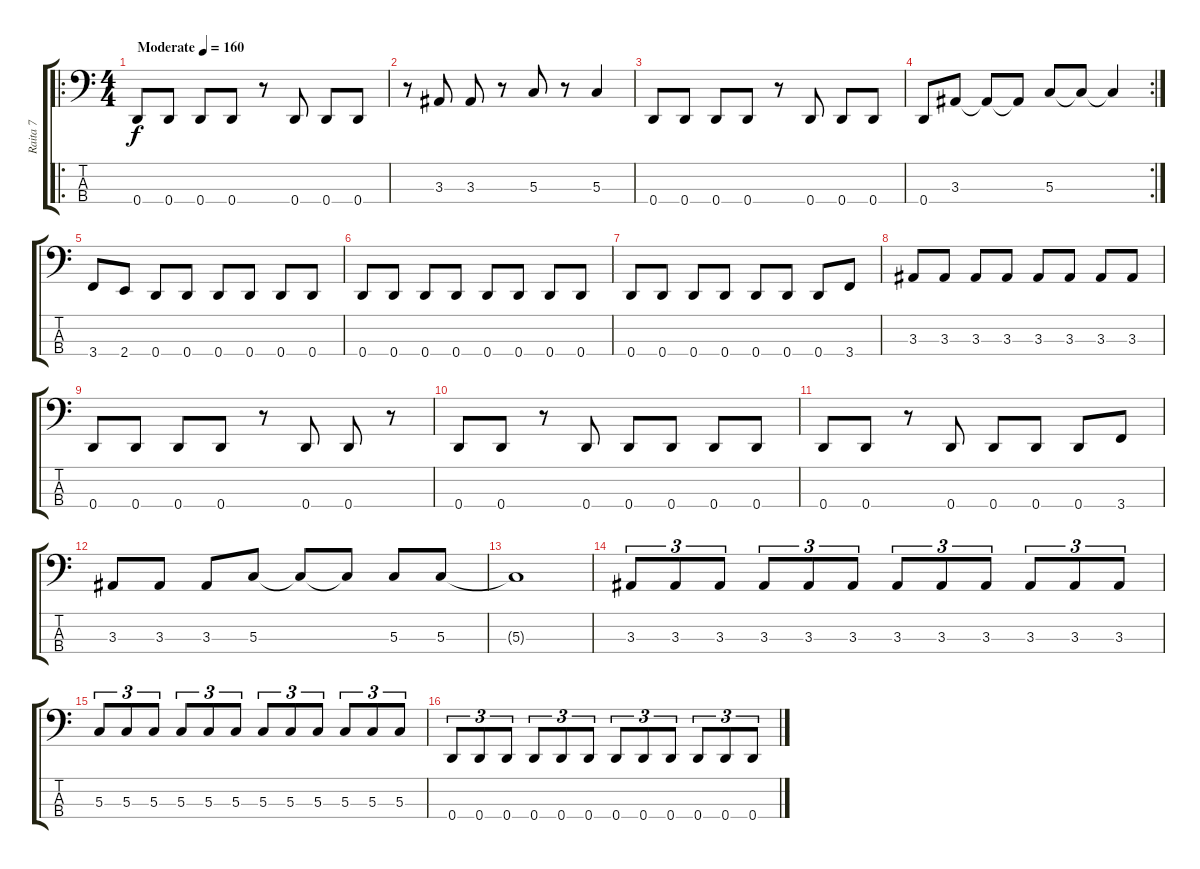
\track ("Raita 7" "Raita 7") {instrument electricbassfinger}
\staff {score tabs}
\tuning (F2 C2 G1 D1) {hide}
\ro
\ts (4 4)
\tempo (160 "Moderate")
\clef f4
\ks c
0.4.8{dy f instrument electricbassfinger} 0.4.8 0.4.8 0.4.8 r.8 0.4.8 0.4.8 0.4.8 |
r.8 3.3.8 3.3.8 r.8 5.3.8 r.8 5.3.4 |
0.4.8 0.4.8 0.4.8 0.4.8 r.8 0.4.8 0.4.8 0.4.8 |
\rc 2
0.4.8 3.3.8 3.3{t}.8 3.3{t}.8 5.3.8 5.3{t}.8 5.3{t}.4 |
3.4.8 2.4.8 0.4.8 0.4.8 0.4.8 0.4.8 0.4.8 0.4.8 |
0.4.8 0.4.8 0.4.8 0.4.8 0.4.8 0.4.8 0.4.8 0.4.8 |
0.4.8 0.4.8 0.4.8 0.4.8 0.4.8 0.4.8 0.4.8 3.4.8 |
3.3.8 3.3.8 3.3.8 3.3.8 3.3.8 3.3.8 3.3.8 3.3.8 |
0.4.8 0.4.8 0.4.8 0.4.8 r.8 0.4.8 0.4.8 r.8 |
0.4.8 0.4.8 r.8 0.4.8 0.4.8 0.4.8 0.4.8 0.4.8 |
0.4.8 0.4.8 r.8 0.4.8 0.4.8 0.4.8 0.4.8 3.4.8 |
3.3.8 3.3.8 3.3.8 5.3.8 5.3{t}.8 5.3{t}.8 5.3.8 5.3.8 |
5.3{t}.1 |
3.3.8{tu (3 2)} 3.3.8{tu (3 2)} 3.3.8{tu (3 2)} 3.3.8{tu (3 2)} 3.3.8{tu (3 2)} 3.3.8{tu (3 2)} 3.3.8{tu (3 2)} 3.3.8{tu (3 2)} 3.3.8{tu (3 2)} 3.3.8{tu (3 2)} 3.3.8{tu (3 2)} 3.3.8{tu (3 2)} |
5.3.8{tu (3 2)} 5.3.8{tu (3 2)} 5.3.8{tu (3 2)} 5.3.8{tu (3 2)} 5.3.8{tu (3 2)} 5.3.8{tu (3 2)} 5.3.8{tu (3 2)} 5.3.8{tu (3 2)} 5.3.8{tu (3 2)} 5.3.8{tu (3 2)} 5.3.8{tu (3 2)} 5.3.8{tu (3 2)} |
0.4.8{tu (3 2)} 0.4.8{tu (3 2)} 0.4.8{tu (3 2)} 0.4.8{tu (3 2)} 0.4.8{tu (3 2)} 0.4.8{tu (3 2)} 0.4.8{tu (3 2)} 0.4.8{tu (3 2)} 0.4.8{tu (3 2)} 0.4.8{tu (3 2)} 0.4.8{tu (3 2)} 0.4.8{tu (3 2)}
